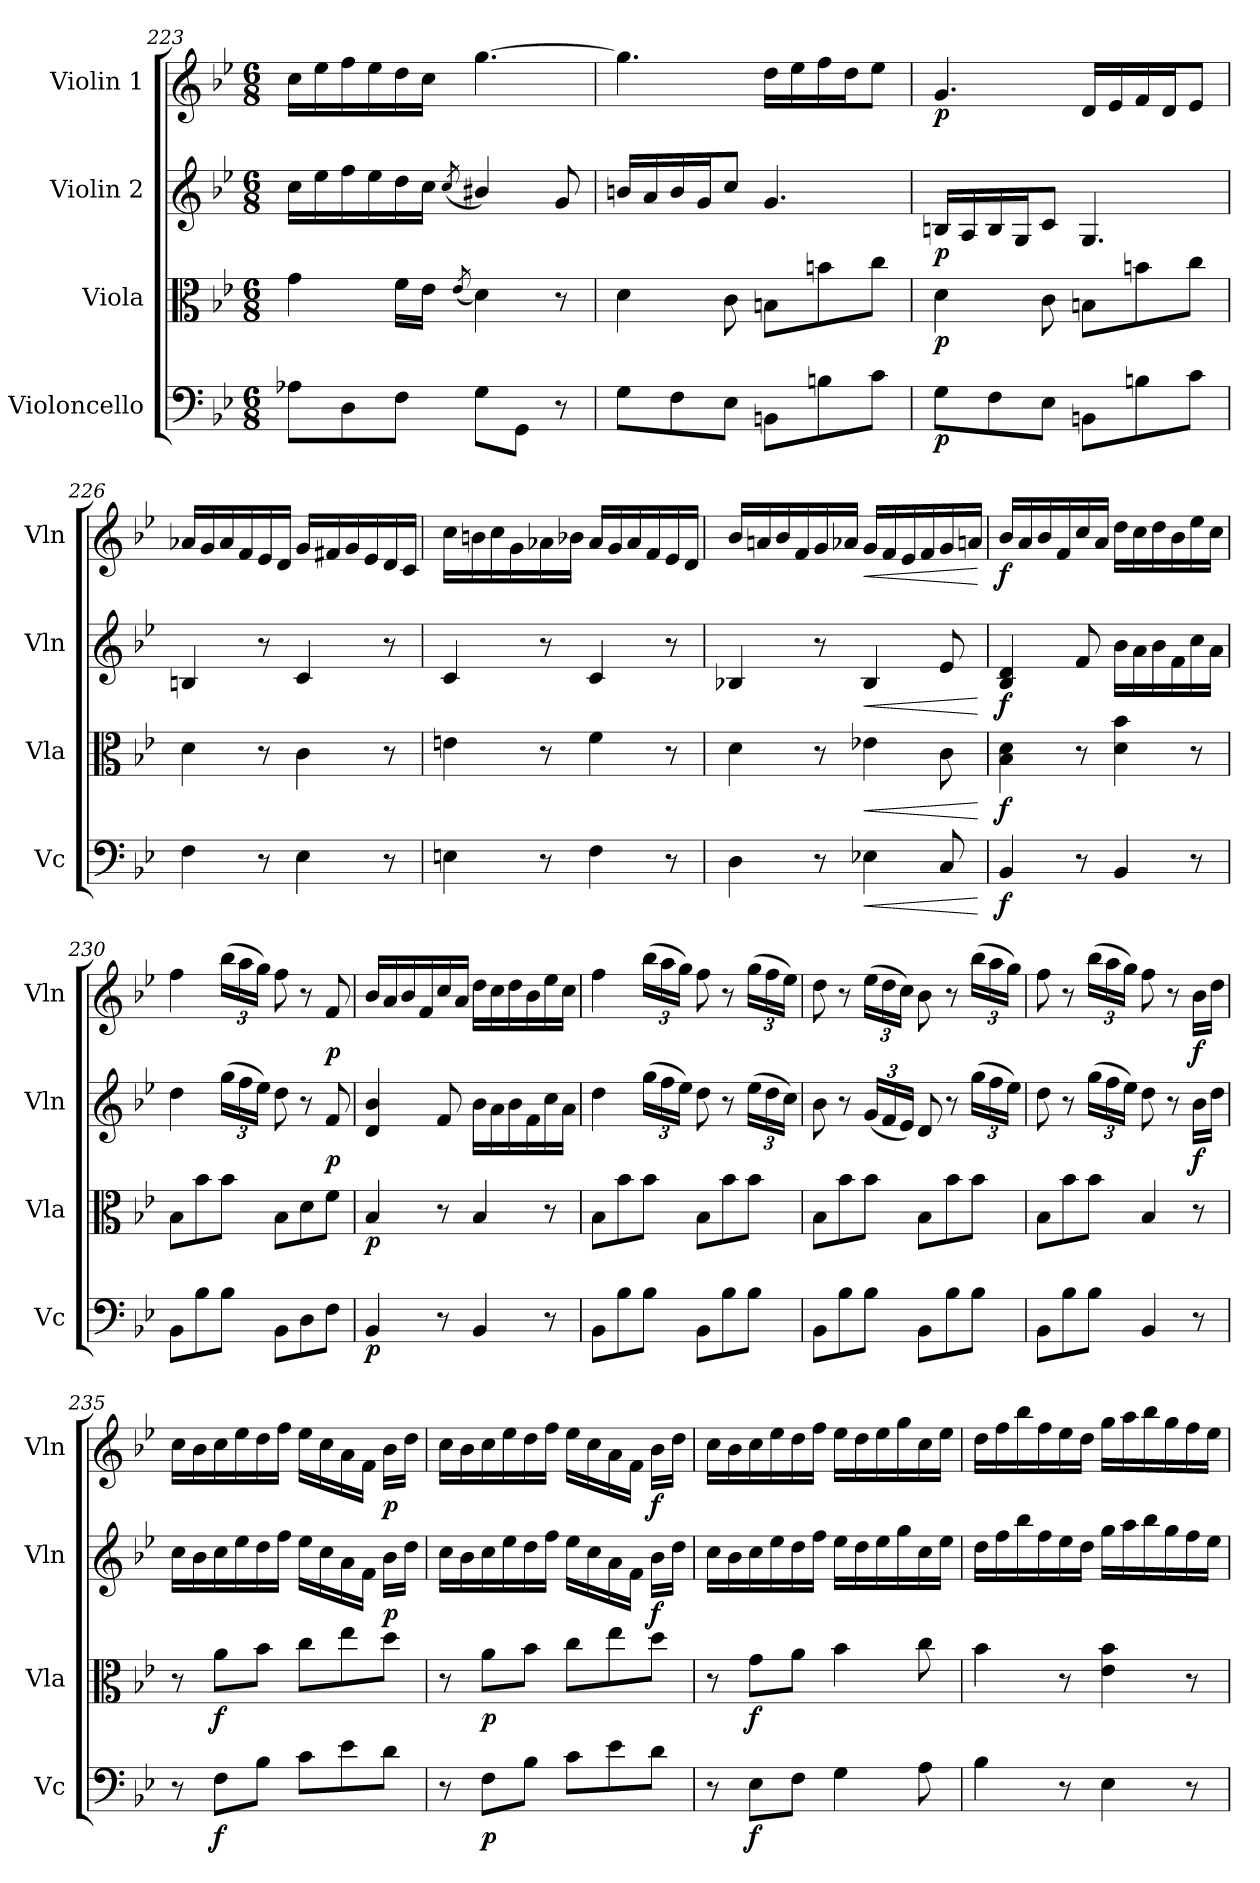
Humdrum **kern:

**kern	**dynam	**kern	**dynam	**kern	**dynam	**kern	**dynam
*part4	*part4	*part3	*part3	*part2	*part2	*part1	*part1
*staff4	*staff4	*staff3	*staff3	*staff2	*staff2	*staff1	*staff1
*I"Violoncello	*	*I"Viola	*	*I"Violin 2	*	*I"Violin 1	*
*I'Vc	*	*I'Vla	*	*I'Vln	*	*I'Vln	*
*clefF4	*	*clefC3	*	*clefG2	*	*clefG2	*
*k[b-e-]	*	*k[b-e-]	*	*k[b-e-]	*	*k[b-e-]	*
*M6/8	*	*M6/8	*	*M6/8	*	*M6/8	*
=223	=223	=223	=223	=223	=223	=223	=223
8A-X\L	.	4g\	.	16cc\LL	.	16cc\LL	.
.	.	.	.	16ee-\	.	16ee-\	.
8D\	.	.	.	16ff\	.	16ff\	.
.	.	.	.	16ee-\	.	16ee-\	.
8F\J	.	16f\LL	.	16dd\	.	16dd\	.
.	.	16e-\JJ	.	16cc\JJ	.	16cc\JJ	.
.	.	(<8qe-/	.	(<8qcc/	.	.	.
8G\L	.	4d\)	.	4b#X/)	.	[4.gg\	.
8GG\J	.	.	.	.	.	.	.
8r	.	8r	.	8g/	.	.	.
!!LO:PB:g=z
=224	=224	=224	=224	=224	=224	=224	=224
8G\L	.	4d\	.	16bn/LL	.	4.gg\]	.
.	.	.	.	16a/	.	.	.
8F\	.	.	.	16b/	.	.	.
.	.	.	.	16g/J	.	.	.
8E-\J	.	8c\	.	8cc/J	.	.	.
8BBn\L	.	8Bn\L	.	4.g/	.	16dd\LL	.
.	.	.	.	.	.	16ee-\	.
8Bn\	.	8bn\	.	.	.	16ff\	.
.	.	.	.	.	.	16dd\J	.
8c\J	.	8cc\J	.	.	.	8ee-\J	.
=225	=225	=225	=225	=225	=225	=225	=225
!	!LO:DY:b	!	!LO:DY:b	!	!LO:DY:b	!	!LO:DY:b
8G\L	p	4d\	p	16Bn/LL	p	4.g/	p
.	.	.	.	16A/	.	.	.
8F\	.	.	.	16B/	.	.	.
.	.	.	.	16G/J	.	.	.
8E-\J	.	8c\	.	8c/J	.	.	.
8BBn\L	.	8Bn\L	.	4.G/	.	16d/LL	.
.	.	.	.	.	.	16e-/	.
8Bn\	.	8bn\	.	.	.	16f/	.
.	.	.	.	.	.	16d/J	.
8c\J	.	8cc\J	.	.	.	8e-/J	.
=226	=226	=226	=226	=226	=226	=226	=226
4F\	.	4d\	.	4Bn/	.	16a-X/LL	.
.	.	.	.	.	.	16g/	.
.	.	.	.	.	.	16a-/	.
.	.	.	.	.	.	16f/	.
8r	.	8r	.	8r	.	16e-/	.
.	.	.	.	.	.	16d/JJ	.
4E-\	.	4c\	.	4c/	.	16g/LL	.
.	.	.	.	.	.	16f#X/	.
.	.	.	.	.	.	16g/	.
.	.	.	.	.	.	16e-/	.
8r	.	8r	.	8r	.	16d/	.
.	.	.	.	.	.	16c/JJ	.
!!LO:LB:g=z
=227	=227	=227	=227	=227	=227	=227	=227
4En\	.	4en\	.	4c/	.	16cc\LL	.
.	.	.	.	.	.	16bn\	.
.	.	.	.	.	.	16cc\	.
.	.	.	.	.	.	16g\	.
8r	.	8r	.	8r	.	16a-X\	.
.	.	.	.	.	.	16b-X\JJ	.
4F\	.	4f\	.	4c/	.	16a-/LL	.
.	.	.	.	.	.	16g/	.
.	.	.	.	.	.	16a-/	.
.	.	.	.	.	.	16f/	.
8r	.	8r	.	8r	.	16e-/	.
.	.	.	.	.	.	16d/JJ	.
=228	=228	=228	=228	=228	=228	=228	=228
4D\	.	4d\	.	4B-X/	.	16b-/LL	.
.	.	.	.	.	.	16an/	.
.	.	.	.	.	.	16b-/	.
.	.	.	.	.	.	16f/	.
8r	.	8r	.	8r	.	16g/	.
.	.	.	.	.	.	16a-X/JJ	.
!	!LO:HP:b	!	!LO:HP:b	!	!LO:HP:b	!	!LO:HP:b
4E-X\	<	4e-X\	<	4B-/	<	16g/LL	<
.	.	.	.	.	.	16f/	.
.	.	.	.	.	.	16e-/	.
.	.	.	.	.	.	16f/	.
8C/	.	8c\	.	8e-/	.	16g/	.
.	.	.	.	.	.	16an/JJ	.
.	[	.	[	.	[	.	[
=229	=229	=229	=229	=229	=229	=229	=229
!	!LO:DY:b	!	!LO:DY:b	!	!LO:DY:b	!	!LO:DY:b
4BB-/	f	4B-\ 4d\	f	4B-/ 4d/	f	16b-/LL	f
.	.	.	.	.	.	16a/	.
.	.	.	.	.	.	16b-/	.
.	.	.	.	.	.	16f/	.
8r	.	8r	.	8f/	.	16cc/	.
.	.	.	.	.	.	16a/JJ	.
4BB-/	.	4d\ 4b-\	.	16b-\LL	.	16dd\LL	.
.	.	.	.	16a\	.	16cc\	.
.	.	.	.	16b-\	.	16dd\	.
.	.	.	.	16f\	.	16b-\	.
8r	.	8r	.	16cc\	.	16ee-\	.
.	.	.	.	16a\JJ	.	16cc\JJ	.
=230	=230	=230	=230	=230	=230	=230	=230
8BB-\L	.	8B-\L	.	4dd\	.	4ff\	.
8B-\	.	8b-\	.	.	.	.	.
*	*	*	*	*Xbrackettup	*	*Xbrackettup	*
8B-\J	.	8b-\J	.	(>24gg\LL	.	(>24bb-\LL	.
.	.	.	.	24ff\	.	24aa\	.
.	.	.	.	24ee-\JJ)	.	24gg\JJ)	.
8BB-\L	.	8B-\L	.	8dd\	.	8ff\	.
8D\	.	8d\	.	8r	.	8r	.
!	!	!	!	!	!LO:DY:b	!	!LO:DY:b
8F\J	.	8f\J	.	8f/	p	8f/	p
!!LO:LB:g=z
=231	=231	=231	=231	=231	=231	=231	=231
!	!LO:DY:b	!	!LO:DY:b	!	!	!	!
4BB-/	p	4B-/	p	4d/ 4b-/	.	16b-/LL	.
.	.	.	.	.	.	16a/	.
.	.	.	.	.	.	16b-/	.
.	.	.	.	.	.	16f/	.
8r	.	8r	.	8f/	.	16cc/	.
.	.	.	.	.	.	16a/JJ	.
4BB-/	.	4B-/	.	16b-\LL	.	16dd\LL	.
.	.	.	.	16a\	.	16cc\	.
.	.	.	.	16b-\	.	16dd\	.
.	.	.	.	16f\	.	16b-\	.
8r	.	8r	.	16cc\	.	16ee-\	.
.	.	.	.	16a\JJ	.	16cc\JJ	.
=232	=232	=232	=232	=232	=232	=232	=232
8BB-\L	.	8B-\L	.	4dd\	.	4ff\	.
8B-\	.	8b-\	.	.	.	.	.
8B-\J	.	8b-\J	.	(>24gg\LL	.	(>24bb-\LL	.
.	.	.	.	24ff\	.	24aa\	.
.	.	.	.	24ee-\JJ)	.	24gg\JJ)	.
8BB-\L	.	8B-\L	.	8dd\	.	8ff\	.
8B-\	.	8b-\	.	8r	.	8r	.
8B-\J	.	8b-\J	.	(>24ee-\LL	.	(>24gg\LL	.
.	.	.	.	24dd\	.	24ff\	.
.	.	.	.	24cc\JJ)	.	24ee-\JJ)	.
=233	=233	=233	=233	=233	=233	=233	=233
8BB-\L	.	8B-\L	.	8b-\	.	8dd\	.
8B-\	.	8b-\	.	8r	.	8r	.
8B-\J	.	8b-\J	.	(<24g/LL	.	(>24ee-\LL	.
.	.	.	.	24f/	.	24dd\	.
.	.	.	.	24e-/JJ)	.	24cc\JJ)	.
8BB-\L	.	8B-\L	.	8d/	.	8b-\	.
8B-\	.	8b-\	.	8r	.	8r	.
8B-\J	.	8b-\J	.	(>24gg\LL	.	(>24bb-\LL	.
.	.	.	.	24ff\	.	24aa\	.
.	.	.	.	24ee-\JJ)	.	24gg\JJ)	.
=234	=234	=234	=234	=234	=234	=234	=234
8BB-\L	.	8B-\L	.	8dd\	.	8ff\	.
8B-\	.	8b-\	.	8r	.	8r	.
8B-\J	.	8b-\J	.	(>24gg\LL	.	(>24bb-\LL	.
.	.	.	.	24ff\	.	24aa\	.
.	.	.	.	24ee-\JJ)	.	24gg\JJ)	.
4BB-/	.	4B-/	.	8dd\	.	8ff\	.
.	.	.	.	8r	.	8r	.
!	!	!	!	!	!LO:DY:b	!	!LO:DY:b
8r	.	8r	.	16b-\LL	f	16b-\LL	f
.	.	.	.	16dd\JJ	.	16dd\JJ	.
!!LO:LB:g=z
=235	=235	=235	=235	=235	=235	=235	=235
8r	.	8r	.	16cc\LL	.	16cc\LL	.
.	.	.	.	16b-\	.	16b-\	.
!	!LO:DY:b	!	!LO:DY:b	!	!	!	!
8F\L	f	8a\L	f	16cc\	.	16cc\	.
.	.	.	.	16ee-\	.	16ee-\	.
8B-\J	.	8b-\J	.	16dd\	.	16dd\	.
.	.	.	.	16ff\JJ	.	16ff\JJ	.
8c\L	.	8cc\L	.	16ee-\LL	.	16ee-\LL	.
.	.	.	.	16cc\	.	16cc\	.
8e-\	.	8ee-\	.	16a\	.	16a\	.
.	.	.	.	16f\JJ	.	16f\JJ	.
!	!	!	!	!	!LO:DY:b	!	!LO:DY:b
8d\J	.	8dd\J	.	16b-\LL	p	16b-\LL	p
.	.	.	.	16dd\JJ	.	16dd\JJ	.
=236	=236	=236	=236	=236	=236	=236	=236
8r	.	8r	.	16cc\LL	.	16cc\LL	.
.	.	.	.	16b-\	.	16b-\	.
!	!LO:DY:b	!	!LO:DY:b	!	!	!	!
8F\L	p	8a\L	p	16cc\	.	16cc\	.
.	.	.	.	16ee-\	.	16ee-\	.
8B-\J	.	8b-\J	.	16dd\	.	16dd\	.
.	.	.	.	16ff\JJ	.	16ff\JJ	.
8c\L	.	8cc\L	.	16ee-\LL	.	16ee-\LL	.
.	.	.	.	16cc\	.	16cc\	.
8e-\	.	8ee-\	.	16a\	.	16a\	.
.	.	.	.	16f\JJ	.	16f\JJ	.
!	!	!	!	!	!LO:DY:b	!	!LO:DY:b
8d\J	.	8dd\J	.	16b-\LL	f	16b-\LL	f
.	.	.	.	16dd\JJ	.	16dd\JJ	.
=237	=237	=237	=237	=237	=237	=237	=237
8r	.	8r	.	16cc\LL	.	16cc\LL	.
.	.	.	.	16b-\	.	16b-\	.
!	!LO:DY:b	!	!LO:DY:b	!	!	!	!
8E-\L	f	8g\L	f	16cc\	.	16cc\	.
.	.	.	.	16ee-\	.	16ee-\	.
8F\J	.	8a\J	.	16dd\	.	16dd\	.
.	.	.	.	16ff\JJ	.	16ff\JJ	.
4G\	.	4b-\	.	16ee-\LL	.	16ee-\LL	.
.	.	.	.	16dd\	.	16dd\	.
.	.	.	.	16ee-\	.	16ee-\	.
.	.	.	.	16gg\	.	16gg\	.
8A\	.	8cc\	.	16cc\	.	16cc\	.
.	.	.	.	16ee-\JJ	.	16ee-\JJ	.
=238	=238	=238	=238	=238	=238	=238	=238
4B-\	.	4b-\	.	16dd\LL	.	16dd\LL	.
.	.	.	.	16ff\	.	16ff\	.
.	.	.	.	16bb-\	.	16bb-\	.
.	.	.	.	16ff\	.	16ff\	.
8r	.	8r	.	16ee-\	.	16ee-\	.
.	.	.	.	16dd\JJ	.	16dd\JJ	.
4E-\	.	4e-\ 4b-\	.	16gg\LL	.	16gg\LL	.
.	.	.	.	16aa\	.	16aa\	.
.	.	.	.	16bb-\	.	16bb-\	.
.	.	.	.	16gg\	.	16gg\	.
8r	.	8r	.	16ff\	.	16ff\	.
.	.	.	.	16ee-\JJ	.	16ee-\JJ	.
=	=	=	=	=	=	=	=
*-	*-	*-	*-	*-	*-	*-	*-
